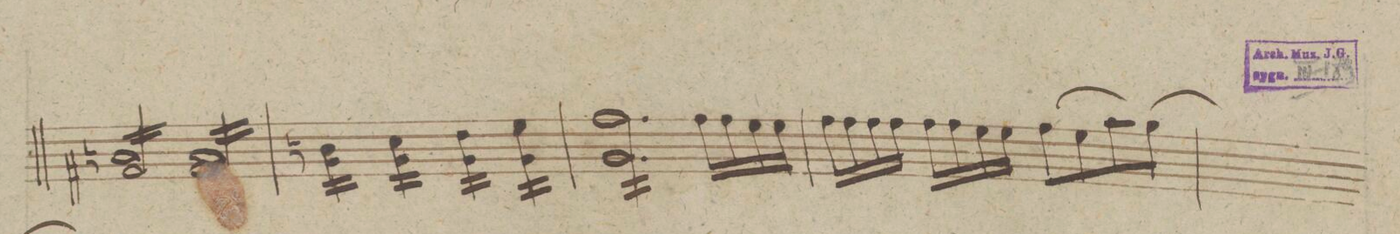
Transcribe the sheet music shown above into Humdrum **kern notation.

**kern	**dynam
*I"Violino 1mo	*
*clefG2	*
*k[]	*
*met(c|)	*
*M2/2	*
16anLL 16f#X/	.
16a 16f#/	.
16a 16f#/	.
16a 16f#/	.
16a 16f#/	.
16a 16f#/	.
16a 16f#/	.
16aJJ 16f#/	.
16aLL 16f#/	.
16a 16f#/	.
16a 16f#/	.
16a 16f#/	.
16a 16f#/	.
16a 16f#/	.
16a 16f#/	.
16aJJ 16f#/	.
=68	=68
16bnLL 16g\	.
16b 16g\	.
16b 16g\	.
16bJJ 16g\	.
16ccLL 16g\	.
16cc 16g\	.
16cc 16g\	.
16ccJJ 16g\	.
16ddLL 16g\	.
16dd 16g\	.
16dd 16g\	.
16ddJJ 16g\	.
16eeLL 16g\	.
16ee 16g\	.
16ee 16g\	.
16eeJJ 16g\	.
=69	=69
16ffLL 16g\	.
16ff 16g\	.
16ff 16g\	.
16ff 16g\	.
16ff 16g\	.
16ff 16g\	.
16ff 16g\	.
16ff 16g\	.
16ff 16g\	.
16ff 16g\	.
16ff 16g\	.
16ffJJ 16g\	.
*Xtremolo	*
16ff\LL	.
16ff\	.
16ee\	.
16ee\JJ	.
=70	=70
16ff\LL	.
16ff\	.
16ff\	.
16ff\JJ	.
16ff\LL	.
16ff\	.
16ee\	.
16ee\JJ	.
(8ff\L	.
8ee\	.
8aa\)	.
[8gg\J	.
=71	=71
*-	*-
